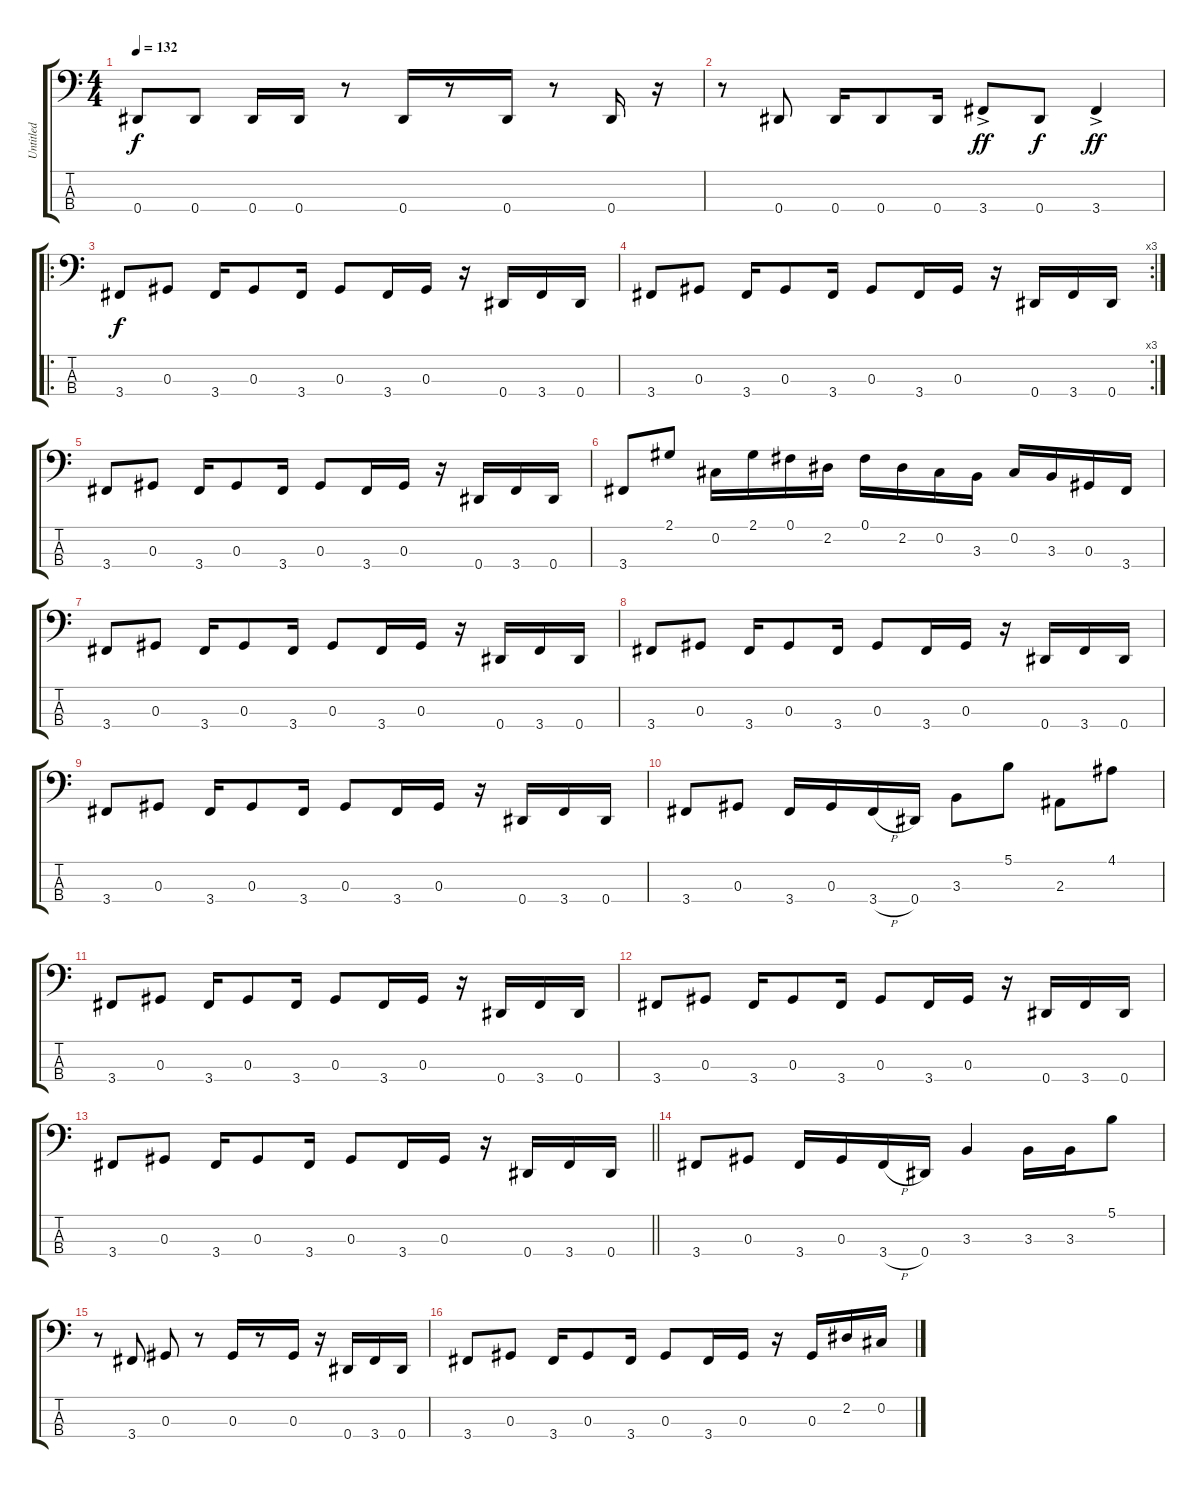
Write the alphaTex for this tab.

\track ("Untitled" "Untitled") {instrument electricbasspick}
\staff {score tabs}
\tuning (Gb2 Db2 Ab1 Eb1) {hide}
\ts (4 4)
\tempo 132
\clef f4
\ks c
0.4.8{dy f} 0.4.8 0.4.16 0.4.16 r.8 0.4.16 r.8 0.4.16 r.8 0.4.16 r.16 |
r.8 0.4.8 0.4.16 0.4.8 0.4.16 3.4{ac}.8{dy ff} 0.4.8{dy f} 3.4{ac}.4{dy ff} |
\ro
3.4.8{dy f} 0.3.8 3.4.16 0.3.8 3.4.16 0.3.8 3.4.16 0.3.16 r.16 0.4.16 3.4.16 0.4.16 |
\rc 3
3.4.8 0.3.8 3.4.16 0.3.8 3.4.16 0.3.8 3.4.16 0.3.16 r.16 0.4.16 3.4.16 0.4.16 |
3.4.8 0.3.8 3.4.16 0.3.8 3.4.16 0.3.8 3.4.16 0.3.16 r.16 0.4.16 3.4.16 0.4.16 |
3.4.8 2.1.8 0.2.16 2.1.16 0.1.16 2.2.16 0.1.16 2.2.16 0.2.16 3.3.16 0.2.16 3.3.16 0.3.16 3.4.16 |
3.4.8 0.3.8 3.4.16 0.3.8 3.4.16 0.3.8 3.4.16 0.3.16 r.16 0.4.16 3.4.16 0.4.16 |
3.4.8 0.3.8 3.4.16 0.3.8 3.4.16 0.3.8 3.4.16 0.3.16 r.16 0.4.16 3.4.16 0.4.16 |
3.4.8 0.3.8 3.4.16 0.3.8 3.4.16 0.3.8 3.4.16 0.3.16 r.16 0.4.16 3.4.16 0.4.16 |
3.4.8 0.3.8 3.4.16 0.3.16 3.4{h}.16 0.4.16 3.3.8 5.1.8 2.3.8 4.1.8 |
3.4.8 0.3.8 3.4.16 0.3.8 3.4.16 0.3.8 3.4.16 0.3.16 r.16 0.4.16 3.4.16 0.4.16 |
3.4.8 0.3.8 3.4.16 0.3.8 3.4.16 0.3.8 3.4.16 0.3.16 r.16 0.4.16 3.4.16 0.4.16 |
\barLineRight lightlight
3.4.8 0.3.8 3.4.16 0.3.8 3.4.16 0.3.8 3.4.16 0.3.16 r.16 0.4.16 3.4.16 0.4.16 |
3.4.8 0.3.8 3.4.16 0.3.16 3.4{h}.16 0.4.16 3.3.4 3.3.16 3.3.16 5.1.8 |
r.8 3.4.8 0.3.8 r.8 0.3.16 r.8 0.3.16 r.16 0.4.16 3.4.16 0.4.16 |
3.4.8 0.3.8 3.4.16 0.3.8 3.4.16 0.3.8 3.4.16 0.3.16 r.16 0.3.16 2.2.16 0.2.16
